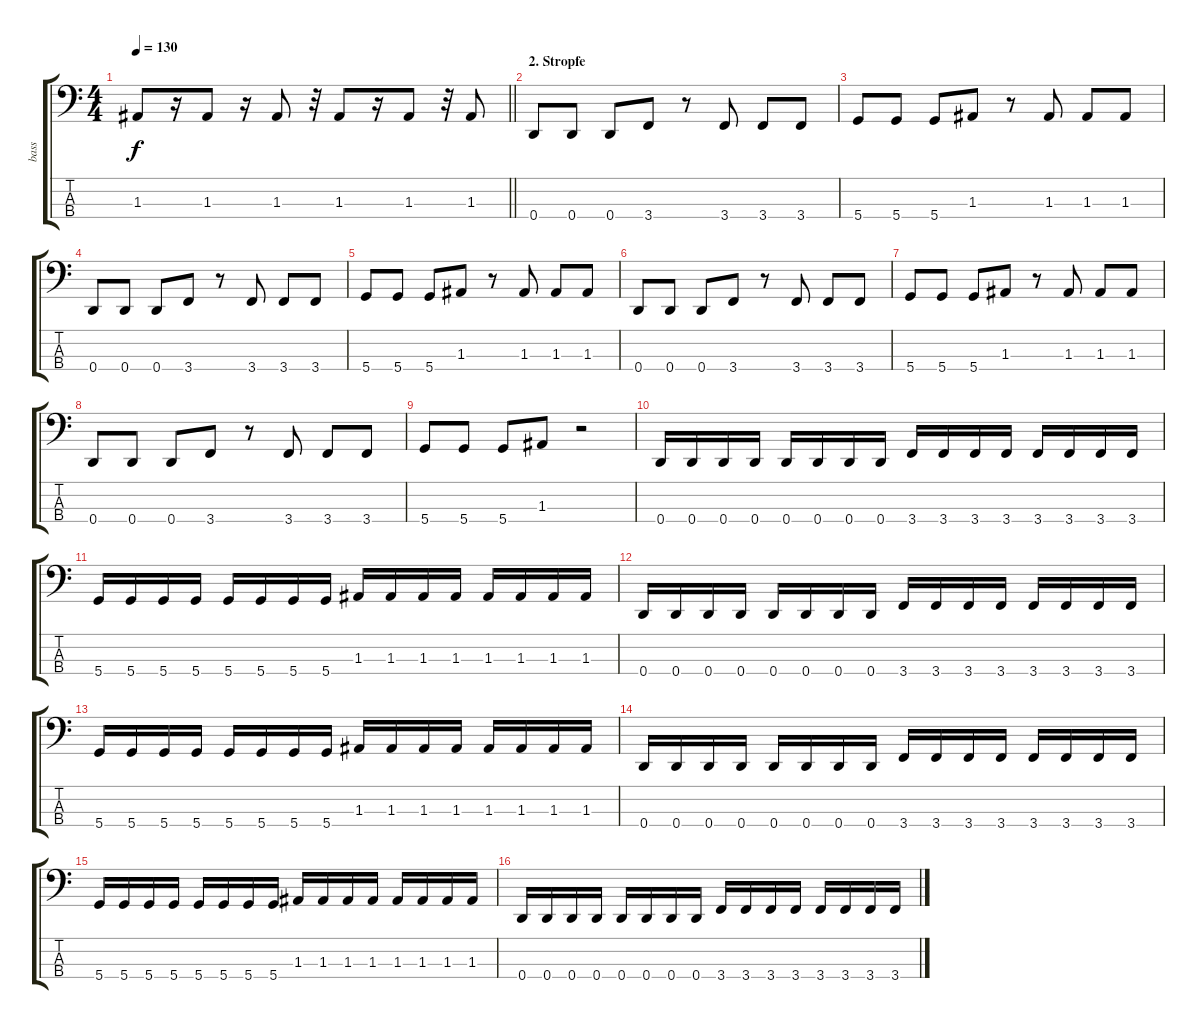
\track ("bass" "bass") {instrument electricbassfinger}
\staff {score tabs}
\tuning (G2 D2 A1 D1) {hide}
\ts (4 4)
\tempo 130
\clef f4
\barLineRight lightlight
\ks c
1.3.8{dy f} r.16 1.3.8 r.16 1.3.8 r.32 1.3.8 r.16 1.3.8 r.32 1.3.8 |
\section ("" "2. Stropfe")
0.4.8 0.4.8 0.4.8 3.4.8 r.8 3.4.8 3.4.8 3.4.8 |
5.4.8 5.4.8 5.4.8 1.3.8 r.8 1.3.8 1.3.8 1.3.8 |
0.4.8 0.4.8 0.4.8 3.4.8 r.8 3.4.8 3.4.8 3.4.8 |
5.4.8 5.4.8 5.4.8 1.3.8 r.8 1.3.8 1.3.8 1.3.8 |
0.4.8 0.4.8 0.4.8 3.4.8 r.8 3.4.8 3.4.8 3.4.8 |
5.4.8 5.4.8 5.4.8 1.3.8 r.8 1.3.8 1.3.8 1.3.8 |
0.4.8 0.4.8 0.4.8 3.4.8 r.8 3.4.8 3.4.8 3.4.8 |
5.4.8 5.4.8 5.4.8 1.3.8 r.2 |
0.4.16 0.4.16 0.4.16 0.4.16 0.4.16 0.4.16 0.4.16 0.4.16 3.4.16 3.4.16 3.4.16 3.4.16 3.4.16 3.4.16 3.4.16 3.4.16 |
5.4.16 5.4.16 5.4.16 5.4.16 5.4.16 5.4.16 5.4.16 5.4.16 1.3.16 1.3.16 1.3.16 1.3.16 1.3.16 1.3.16 1.3.16 1.3.16 |
0.4.16 0.4.16 0.4.16 0.4.16 0.4.16 0.4.16 0.4.16 0.4.16 3.4.16 3.4.16 3.4.16 3.4.16 3.4.16 3.4.16 3.4.16 3.4.16 |
5.4.16 5.4.16 5.4.16 5.4.16 5.4.16 5.4.16 5.4.16 5.4.16 1.3.16 1.3.16 1.3.16 1.3.16 1.3.16 1.3.16 1.3.16 1.3.16 |
0.4.16 0.4.16 0.4.16 0.4.16 0.4.16 0.4.16 0.4.16 0.4.16 3.4.16 3.4.16 3.4.16 3.4.16 3.4.16 3.4.16 3.4.16 3.4.16 |
5.4.16 5.4.16 5.4.16 5.4.16 5.4.16 5.4.16 5.4.16 5.4.16 1.3.16 1.3.16 1.3.16 1.3.16 1.3.16 1.3.16 1.3.16 1.3.16 |
0.4.16 0.4.16 0.4.16 0.4.16 0.4.16 0.4.16 0.4.16 0.4.16 3.4.16 3.4.16 3.4.16 3.4.16 3.4.16 3.4.16 3.4.16 3.4.16
